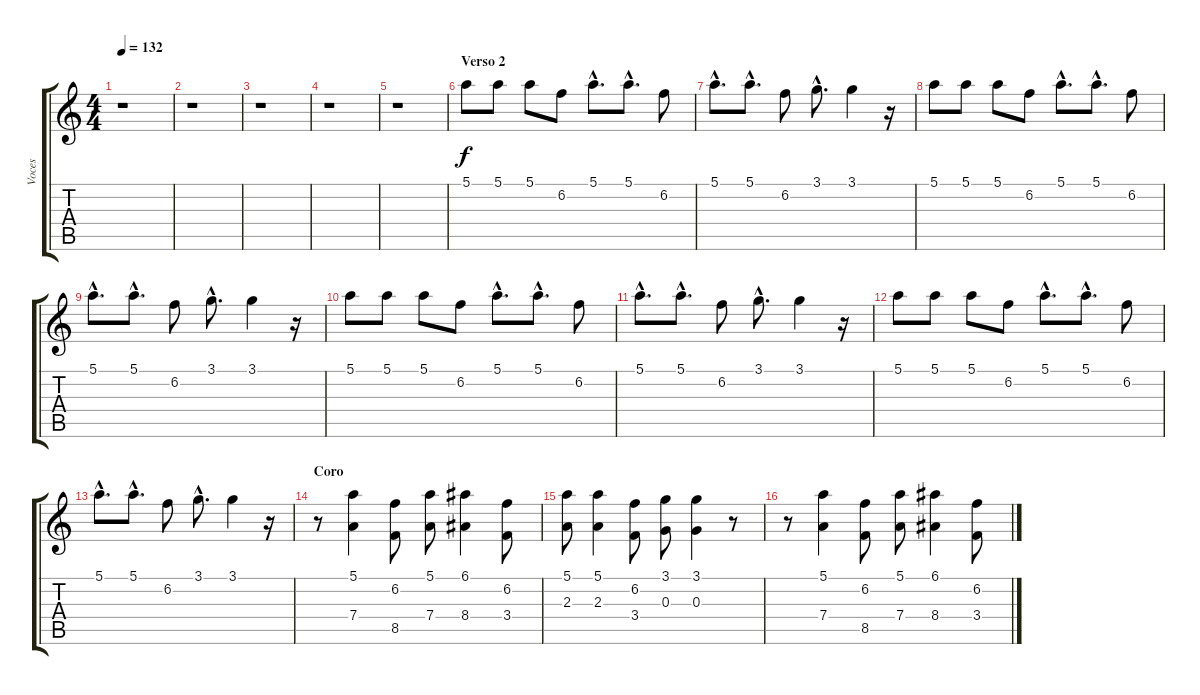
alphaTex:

\track ("Voces" "Voces") {instrument distortionguitar}
\staff {score tabs}
\tuning (E4 B3 G3 D3 A2 E2) {hide}
\ts (4 4)
\tempo 132
\clef g2
\ks c
r.1{dy f} |
r.1 |
r.1 |
r.1 |
r.1 |
\section ("" "Verso 2")
5.1.8 5.1.8 5.1.8 6.2.8 5.1{hac}.8{d} 5.1{hac}.8{d} 6.2.8 |
5.1{hac}.8{d} 5.1{hac}.8{d} 6.2.8 3.1{hac}.8{d} 3.1.4 r.16 |
5.1.8 5.1.8 5.1.8 6.2.8 5.1{hac}.8{d} 5.1{hac}.8{d} 6.2.8 |
5.1{hac}.8{d} 5.1{hac}.8{d} 6.2.8 3.1{hac}.8{d} 3.1.4 r.16 |
5.1.8 5.1.8 5.1.8 6.2.8 5.1{hac}.8{d} 5.1{hac}.8{d} 6.2.8 |
5.1{hac}.8{d} 5.1{hac}.8{d} 6.2.8 3.1{hac}.8{d} 3.1.4 r.16 |
5.1.8 5.1.8 5.1.8 6.2.8 5.1{hac}.8{d} 5.1{hac}.8{d} 6.2.8 |
5.1{hac}.8{d} 5.1{hac}.8{d} 6.2.8 3.1{hac}.8{d} 3.1.4 r.16 |
\section ("" "Coro")
r.8 (5.1 7.4).4 (6.2 8.5).8 (5.1 7.4).8 (6.1 8.4).4 (6.2 3.4).8 |
(5.1 2.3).8 (5.1 2.3).4 (6.2 3.4).8 (3.1 0.3).8 (3.1 0.3).4 r.8 |
r.8 (5.1 7.4).4 (6.2 8.5).8 (5.1 7.4).8 (6.1 8.4).4 (6.2 3.4).8
